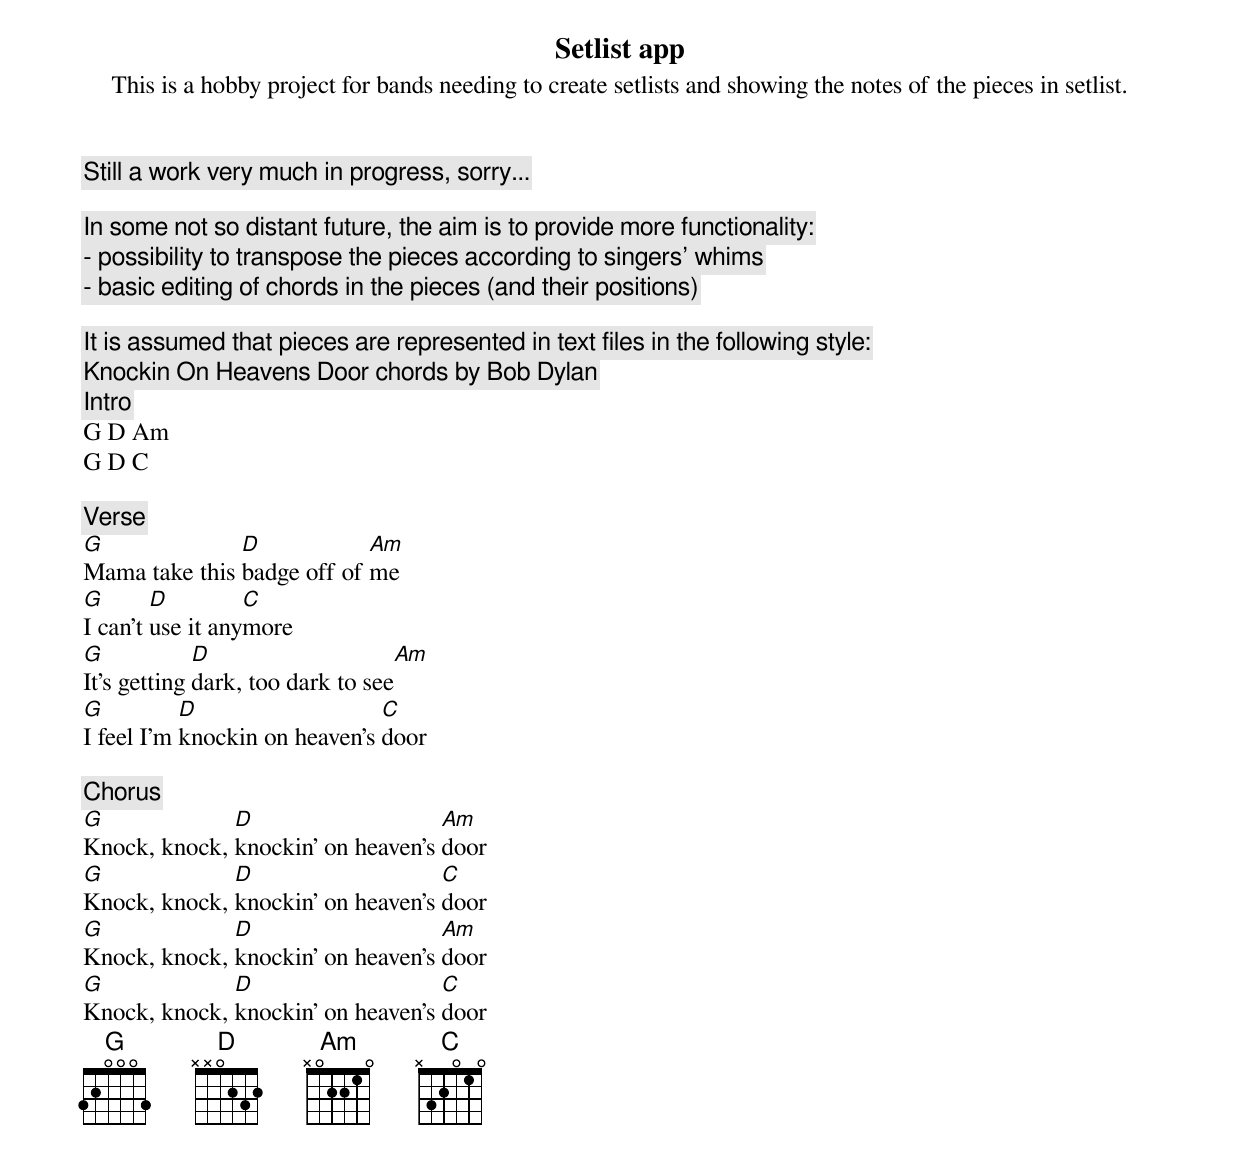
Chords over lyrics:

Setlist app
This is a hobby project for bands needing to create setlists and showing the notes of the pieces in setlist.

Still a work very much in progress, sorry...

In some not so distant future, the aim is to provide more functionality:
- possibility to transpose the pieces according to singers' whims
- basic editing of chords in the pieces (and their positions)

It is assumed that pieces are represented in text files in the following style:
Knockin On Heavens Door chords by Bob Dylan
[Intro]
G D Am
G D C

[Verse]
G              D            Am
Mama take this badge off of me
G       D         C
I can't use it anymore
G            D                        Am
It's getting dark, too dark to see
G          D                   C
I feel I'm knockin on heaven's door

[Chorus]
G             D                    Am
Knock, knock, knockin' on heaven's door
G             D                    C
Knock, knock, knockin' on heaven's door
G             D                    Am
Knock, knock, knockin' on heaven's door
G             D                    C
Knock, knock, knockin' on heaven's door
